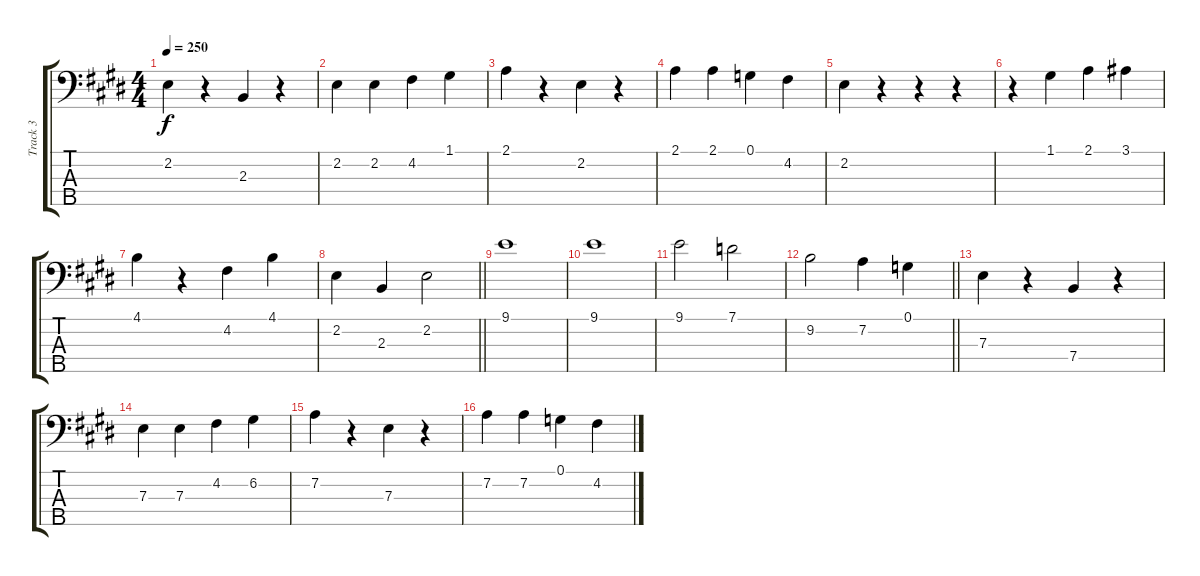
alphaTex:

\track ("Track 3" "Track 3") {instrument electricbassfinger}
\staff {score tabs}
\tuning (G2 D2 A1 E1 B0) {hide}
\ts (4 4)
\tempo 250
\clef f4
\ks e
2.2.4{dy f} r.4 2.3.4 r.4 |
2.2.4 2.2.4 4.2.4 1.1.4 |
2.1.4 r.4 2.2.4 r.4 |
2.1.4 2.1.4 0.1.4 4.2.4 |
2.2.4 r.4 r.4 r.4 |
r.4 1.1.4 2.1.4 3.1.4 |
4.1.4 r.4 4.2.4 4.1.4 |
\barLineRight lightlight
2.2.4 2.3.4 2.2.2 |
9.1.1 |
9.1.1 |
9.1.2 7.1.2 |
\barLineRight lightlight
9.2.2 7.2.4 0.1.4 |
7.3.4 r.4 7.4.4 r.4 |
7.3.4 7.3.4 4.2.4 6.2.4 |
7.2.4 r.4 7.3.4 r.4 |
7.2.4 7.2.4 0.1.4 4.2.4
